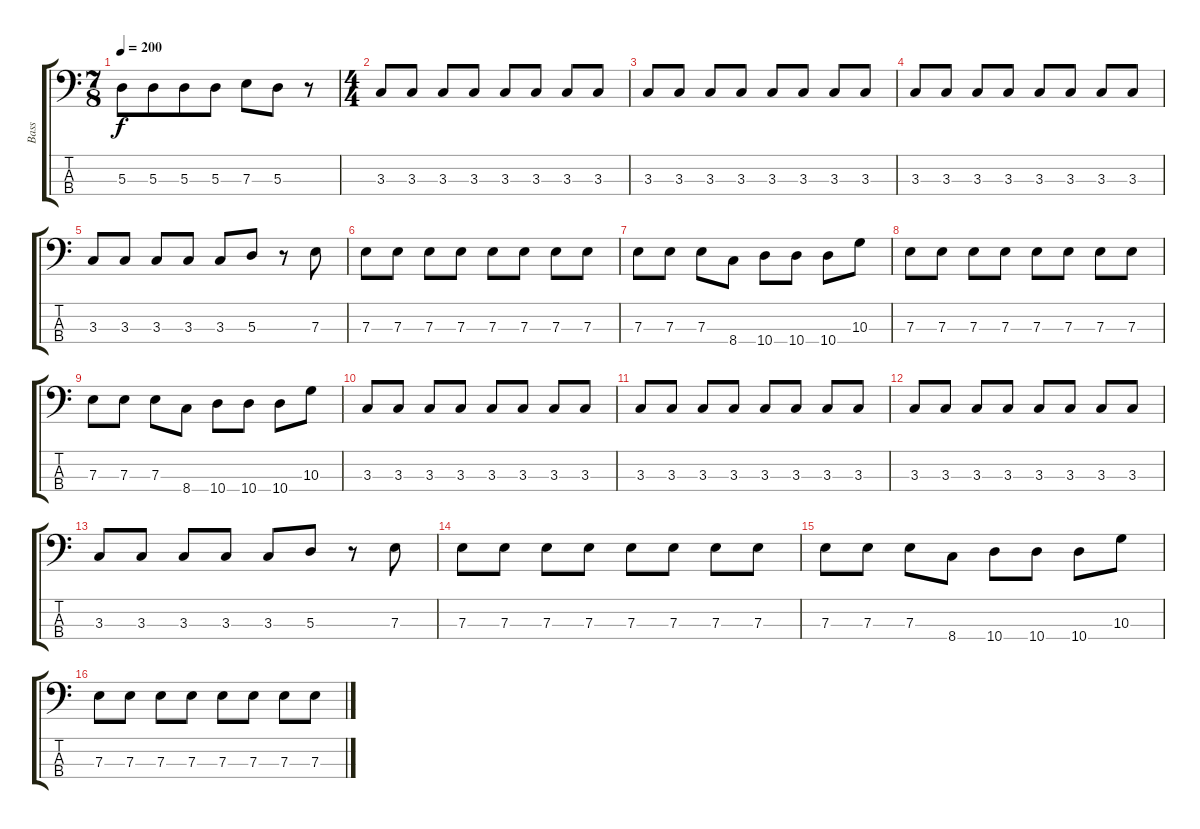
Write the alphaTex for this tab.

\track ("Bass" "Bass") {instrument electricbasspick}
\staff {score tabs}
\tuning (G2 D2 A1 E1) {hide}
\ts (7 8)
\tempo 200
\clef f4
\ks c
5.3.8{dy f} 5.3.8 5.3.8 5.3.8 7.3.8 5.3.8 r.8 |
\ts (4 4)
3.3.8 3.3.8 3.3.8 3.3.8 3.3.8 3.3.8 3.3.8 3.3.8 |
3.3.8 3.3.8 3.3.8 3.3.8 3.3.8 3.3.8 3.3.8 3.3.8 |
3.3.8 3.3.8 3.3.8 3.3.8 3.3.8 3.3.8 3.3.8 3.3.8 |
3.3.8 3.3.8 3.3.8 3.3.8 3.3.8 5.3.8 r.8 7.3.8 |
7.3.8 7.3.8 7.3.8 7.3.8 7.3.8 7.3.8 7.3.8 7.3.8 |
7.3.8 7.3.8 7.3.8 8.4.8 10.4.8 10.4.8 10.4.8 10.3.8 |
7.3.8 7.3.8 7.3.8 7.3.8 7.3.8 7.3.8 7.3.8 7.3.8 |
7.3.8 7.3.8 7.3.8 8.4.8 10.4.8 10.4.8 10.4.8 10.3.8 |
3.3.8 3.3.8 3.3.8 3.3.8 3.3.8 3.3.8 3.3.8 3.3.8 |
3.3.8 3.3.8 3.3.8 3.3.8 3.3.8 3.3.8 3.3.8 3.3.8 |
3.3.8 3.3.8 3.3.8 3.3.8 3.3.8 3.3.8 3.3.8 3.3.8 |
3.3.8 3.3.8 3.3.8 3.3.8 3.3.8 5.3.8 r.8 7.3.8 |
7.3.8 7.3.8 7.3.8 7.3.8 7.3.8 7.3.8 7.3.8 7.3.8 |
7.3.8 7.3.8 7.3.8 8.4.8 10.4.8 10.4.8 10.4.8 10.3.8 |
7.3.8 7.3.8 7.3.8 7.3.8 7.3.8 7.3.8 7.3.8 7.3.8
